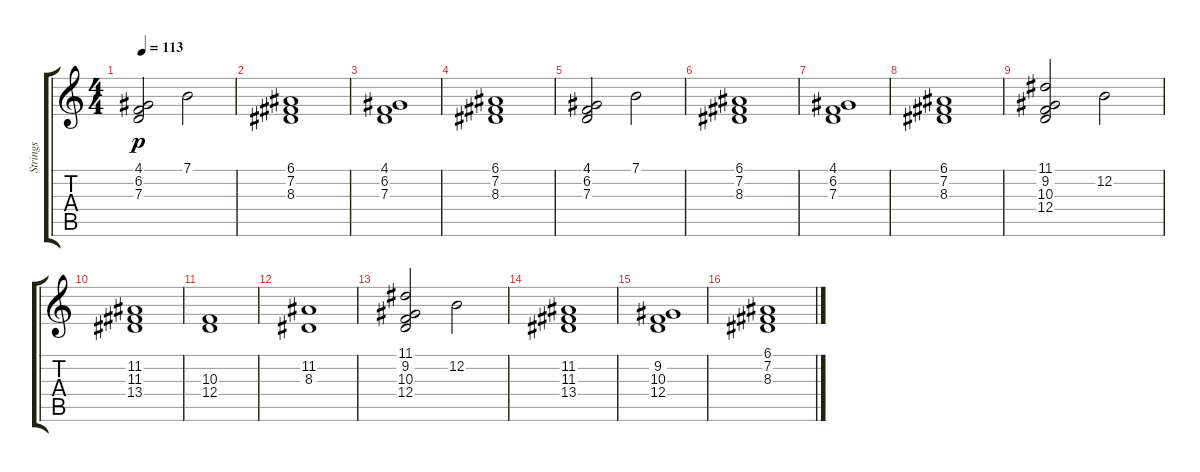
\track ("Strings" "Strings") {instrument stringensemble1}
\staff {score tabs}
\tuning (E4 B3 G3 D3 A2 E2) {hide}
\ts (4 4)
\tempo 113
\clef g2
\ks c
(4.1 6.2 7.3).2{dy p} 7.1.2 |
(6.1 7.2 8.3).1 |
(4.1 6.2 7.3).1 |
(6.1 7.2 8.3).1 |
(4.1 6.2 7.3).2 7.1.2 |
(6.1 7.2 8.3).1 |
(4.1 6.2 7.3).1 |
(6.1 7.2 8.3).1 |
(11.1 9.2 10.3 12.4).2 12.2.2 |
(11.2 11.3 13.4).1 |
(10.3 12.4).1 |
(11.2 8.3).1 |
(11.1 9.2 10.3 12.4).2 12.2.2 |
(11.2 11.3 13.4).1 |
(9.2 10.3 12.4).1 |
(6.1 7.2 8.3).1
